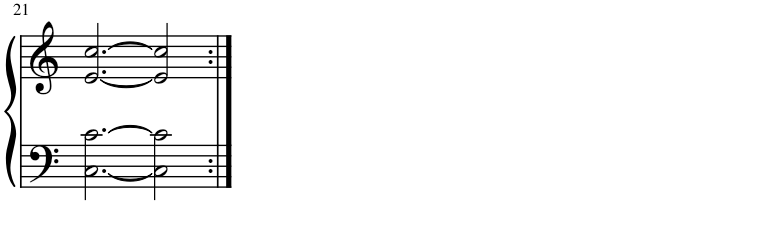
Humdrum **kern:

**kern	**kern
*part1	*part1
*staff2	*staff1
*I"Piano	*
*I'Pno.	*
!!LO:PB:g=z
*clefF4	*clefG2
*k[]	*k[]
*M6/4	*M6/4
=21	=21
[2.C\ [2.c\	[2.e/ [2.cc/
2C\] 2c\]	2e/] 2cc/]
=:|!	=:|!
*-	*-
